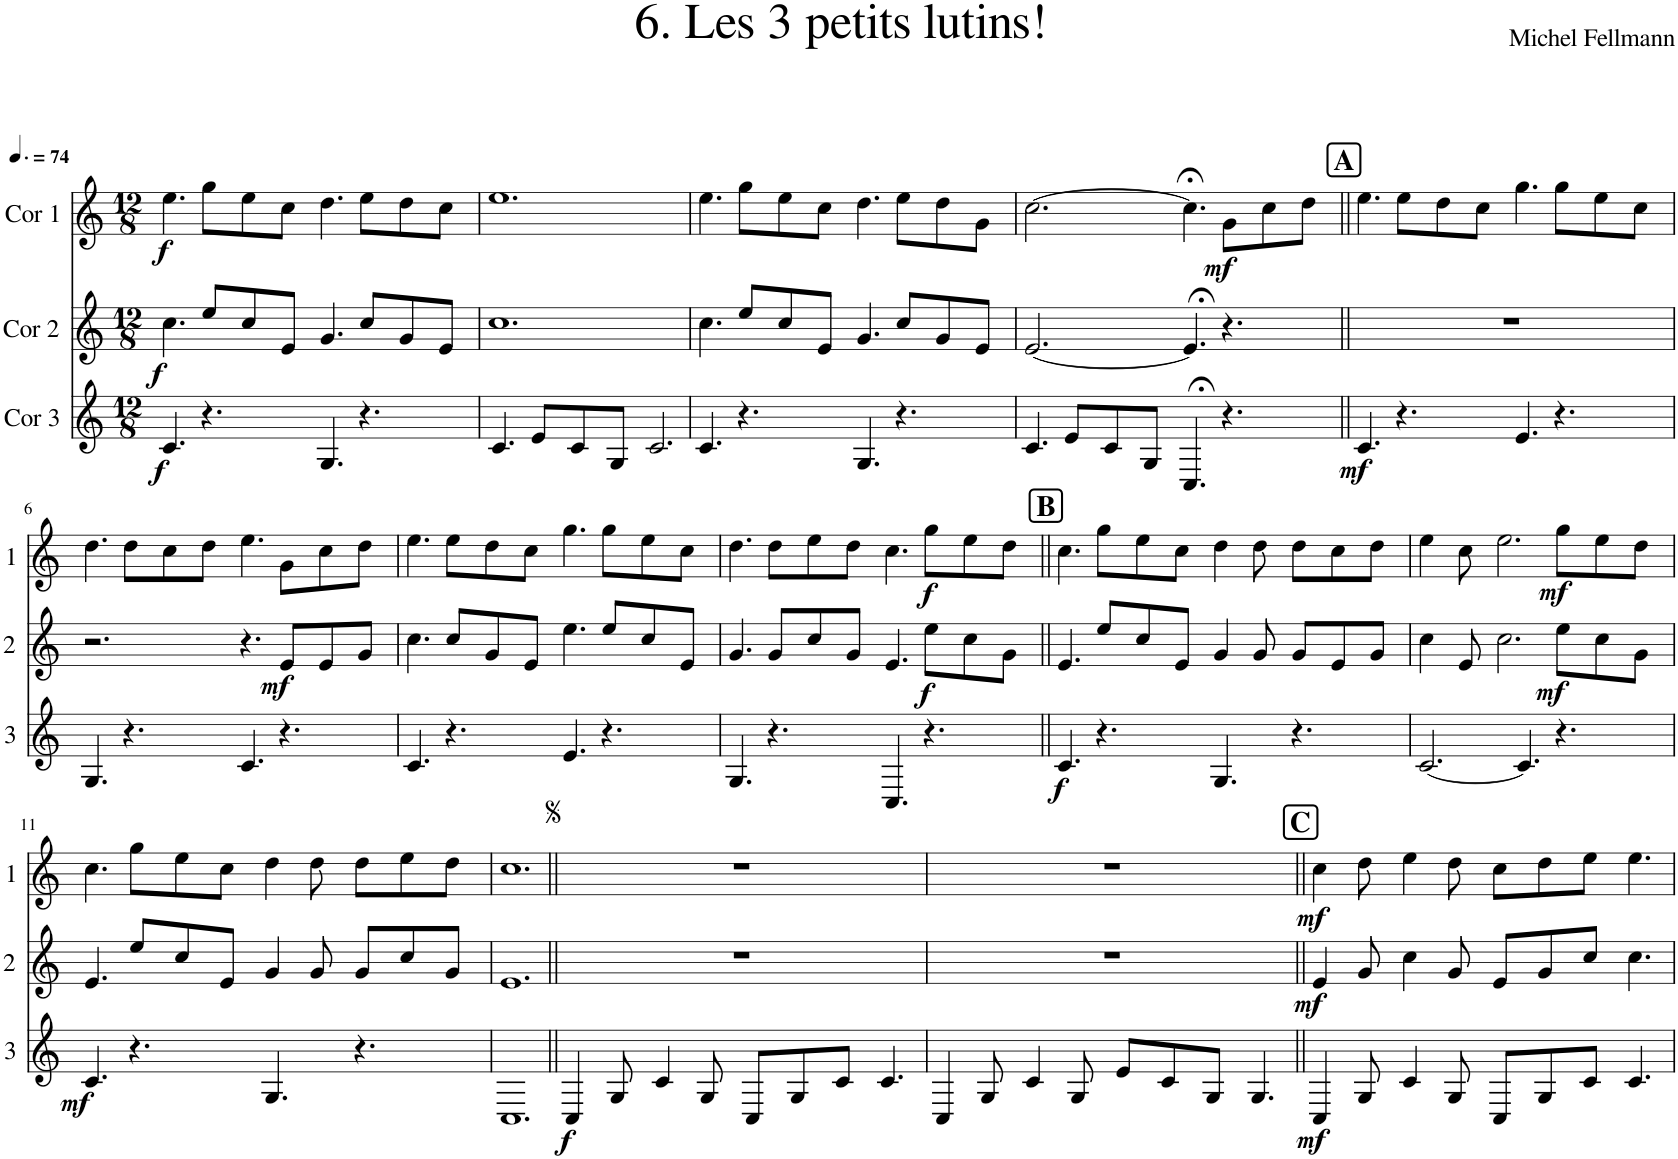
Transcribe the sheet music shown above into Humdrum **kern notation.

**kern	**dynam	**kern	**dynam	**kern	**dynam
*part3	*part3	*part2	*part2	*part1	*part1
*staff3	*staff3	*staff2	*staff2	*staff1	*staff1
*I"Cor 3	*	*I"Cor 2	*	*I"Cor 1	*
*clefG2	*	*clefG2	*	*clefG2	*
*Trd4c7	*	*Trd4c7	*	*Trd4c7	*
*k[]	*	*k[]	*	*k[]	*
*M12/8	*	*M12/8	*	*M12/8	*
*MM111	*	*MM111	*	*MM111	*
=1	=1	=1	=1	=1	=1
!	!LO:DY:b	!	!LO:DY:b	!	!LO:DY:b
4.c/	f	4.cc\	f	4.ee\	f
4.r	.	8ee/L	.	8gg\L	.
.	.	8cc/	.	8ee\	.
.	.	8e/J	.	8cc\J	.
4.G/	.	4.g/	.	4.dd\	.
4.r	.	8cc/L	.	8ee\L	.
.	.	8g/	.	8dd\	.
.	.	8e/J	.	8cc\J	.
=2	=2	=2	=2	=2	=2
4.c/	.	1.cc	.	1.ee	.
8e/L	.	.	.	.	.
8c/	.	.	.	.	.
8G/J	.	.	.	.	.
2.c/	.	.	.	.	.
=3	=3	=3	=3	=3	=3
4.c/	.	4.cc\	.	4.ee\	.
4.r	.	8ee/L	.	8gg\L	.
.	.	8cc/	.	8ee\	.
.	.	8e/J	.	8cc\J	.
4.G/	.	4.g/	.	4.dd\	.
4.r	.	8cc/L	.	8ee\L	.
.	.	8g/	.	8dd\	.
.	.	8e/J	.	8g\J	.
=4	=4	=4	=4	=4	=4
4.c/	.	[2.e/	.	[2.cc\	.
8e/L	.	.	.	.	.
8c/	.	.	.	.	.
8G/J	.	.	.	.	.
4.C;</	.	4.e;</]	.	4.cc;<\]	.
!	!	!	!	!	!LO:DY:b
4.r	.	4.r	.	8g\L	mf
.	.	.	.	8cc\	.
.	.	.	.	8dd\J	.
!!LO:REH:place=s1:a:B:cj:fs=14:t=A
=5||	=5||	=5||	=5||	=5||	=5||
!	!LO:DY:b	!	!	!	!
4.c/	mf	1.r	.	4.ee\	.
4.r	.	.	.	8ee\L	.
.	.	.	.	8dd\	.
.	.	.	.	8cc\J	.
4.e/	.	.	.	4.gg\	.
4.r	.	.	.	8gg\L	.
.	.	.	.	8ee\	.
.	.	.	.	8cc\J	.
!!LO:LB:g=z
=6	=6	=6	=6	=6	=6
4.G/	.	2.r	.	4.dd\	.
4.r	.	.	.	8dd\L	.
.	.	.	.	8cc\	.
.	.	.	.	8dd\J	.
4.c/	.	4.r	.	4.ee\	.
!	!	!	!LO:DY:b	!	!
4.r	.	8e/L	mf	8g\L	.
.	.	8e/	.	8cc\	.
.	.	8g/J	.	8dd\J	.
=7	=7	=7	=7	=7	=7
4.c/	.	4.cc\	.	4.ee\	.
4.r	.	8cc/L	.	8ee\L	.
.	.	8g/	.	8dd\	.
.	.	8e/J	.	8cc\J	.
4.e/	.	4.ee\	.	4.gg\	.
4.r	.	8ee/L	.	8gg\L	.
.	.	8cc/	.	8ee\	.
.	.	8e/J	.	8cc\J	.
=8	=8	=8	=8	=8	=8
4.G/	.	4.g/	.	4.dd\	.
4.r	.	8g/L	.	8dd\L	.
.	.	8cc/	.	8ee\	.
.	.	8g/J	.	8dd\J	.
4.C/	.	4.e/	.	4.cc\	.
!	!	!	!LO:DY:b	!	!LO:DY:b
4.r	.	8ee\L	f	8gg\L	f
.	.	8cc\	.	8ee\	.
.	.	8g\J	.	8dd\J	.
!!LO:REH:place=s1:a:B:cj:fs=14:t=B
=9||	=9||	=9||	=9||	=9||	=9||
!	!LO:DY:b	!	!	!	!
4.c/	f	4.e/	.	4.cc\	.
4.r	.	8ee/L	.	8gg\L	.
.	.	8cc/	.	8ee\	.
.	.	8e/J	.	8cc\J	.
4.G/	.	4g/	.	4dd\	.
.	.	8g/	.	8dd\	.
4.r	.	8g/L	.	8dd\L	.
.	.	8e/	.	8cc\	.
.	.	8g/J	.	8dd\J	.
=10	=10	=10	=10	=10	=10
[2.c/	.	4cc\	.	4ee\	.
.	.	8e/	.	8cc\	.
.	.	2.cc\	.	2.ee\	.
4.c/]	.	.	.	.	.
!	!	!	!LO:DY:b	!	!LO:DY:b
4.r	.	8ee\L	mf	8gg\L	mf
.	.	8cc\	.	8ee\	.
.	.	8g\J	.	8dd\J	.
!!LO:LB:g=z
=11	=11	=11	=11	=11	=11
!	!LO:DY:b	!	!	!	!
4.c/	mf	4.e/	.	4.cc\	.
4.r	.	8ee/L	.	8gg\L	.
.	.	8cc/	.	8ee\	.
.	.	8e/J	.	8cc\J	.
4.G/	.	4g/	.	4dd\	.
.	.	8g/	.	8dd\	.
4.r	.	8g/L	.	8dd\L	.
.	.	8cc/	.	8ee\	.
.	.	8g/J	.	8dd\J	.
=12	=12	=12	=12	=12	=12
1.C	.	1.e	.	1.cc	.
=13||	=13||	=13||	=13||	=13||	=13||
!	!LO:DY:b	!	!	!	!
4C/	f	1.r	.	1.r	.
8G/	.	.	.	.	.
4c/	.	.	.	.	.
8G/	.	.	.	.	.
8C/L	.	.	.	.	.
8G/	.	.	.	.	.
8c/J	.	.	.	.	.
4.c/	.	.	.	.	.
=14	=14	=14	=14	=14	=14
4C/	.	1.r	.	1.r	.
8G/	.	.	.	.	.
4c/	.	.	.	.	.
8G/	.	.	.	.	.
8e/L	.	.	.	.	.
8c/	.	.	.	.	.
8G/J	.	.	.	.	.
4.G/	.	.	.	.	.
!!LO:REH:place=s1:a:B:cj:fs=14:t=C
=15||	=15||	=15||	=15||	=15||	=15||
!	!LO:DY:b	!	!LO:DY:b	!	!LO:DY:b
4C/	mf	4e/	mf	4cc\	mf
8G/	.	8g/	.	8dd\	.
4c/	.	4cc\	.	4ee\	.
8G/	.	8g/	.	8dd\	.
8C/L	.	8e/L	.	8cc\L	.
8G/	.	8g/	.	8dd\	.
8c/J	.	8cc/J	.	8ee\J	.
4.c/	.	4.cc\	.	4.ee\	.
=	=	=	=	=	=
*-	*-	*-	*-	*-	*-
